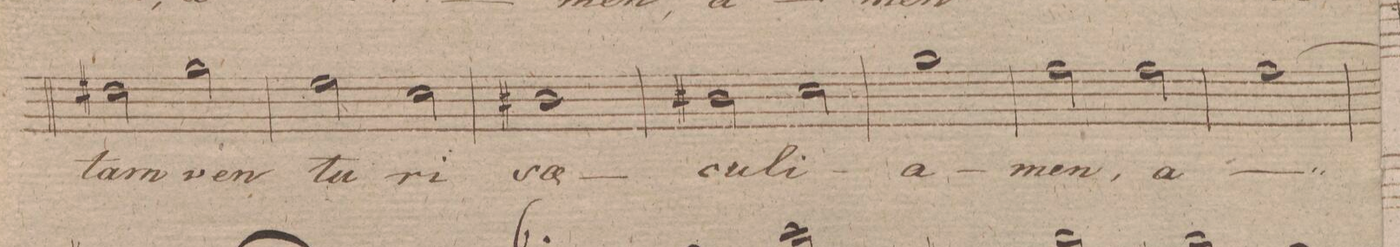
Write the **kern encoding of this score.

**kern	**text	**dynam
*I"Tenore.	*	*
*clefC4	*	*
*k[f#]	*	*
*met(c|)	*	*
*M2/2	*	*
2c#X\	-tam	.
2f#\	ven-	.
=283	=283	=283
2d\	-tu-	.
2B\	-ri	.
=284	=284	=284
1A#X\	sae-	.
=285	=285	=285
2A#X\	-cu-	.
2B\	-li	.
=286	=286	=286
1f#\	a-	.
=287	=287	=287
2e\	-men,	.
2e\	a-	.
=288	=288	=288
(>1e\	.	.
=289	=289	=289
*-	*-	*-
